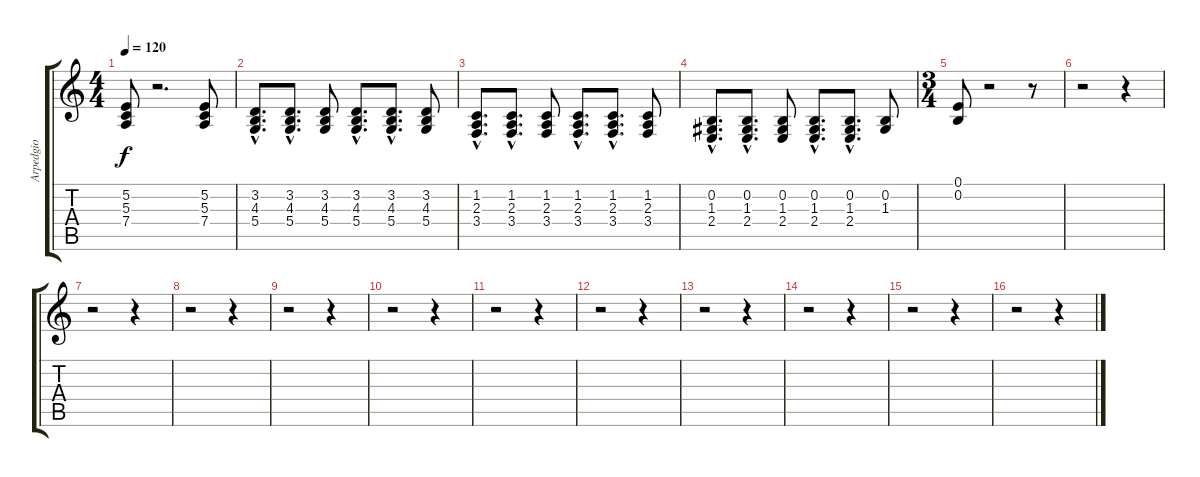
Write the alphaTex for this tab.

\track ("Arpedgio" "Arpedgio") {instrument brightacousticpiano}
\staff {score tabs}
\tuning (E4 B3 G3 D3 A2 E2) {hide}
\ts (4 4)
\tempo 120
\clef g2
\ks c
(5.2 5.3 7.4).8{dy f} r.2{d} (5.2 5.3 7.4).8 |
(3.2{hac} 4.3{hac} 5.4{hac}).8{d} (3.2{hac} 4.3{hac} 5.4{hac}).8{d} (3.2 4.3 5.4).8 (3.2{hac} 4.3{hac} 5.4{hac}).8{d} (3.2{hac} 4.3{hac} 5.4{hac}).8{d} (3.2 4.3 5.4).8 |
(1.2{hac} 2.3{hac} 3.4{hac}).8{d} (1.2{hac} 2.3{hac} 3.4{hac}).8{d} (1.2 2.3 3.4).8 (1.2{hac} 2.3{hac} 3.4{hac}).8{d} (1.2{hac} 2.3{hac} 3.4{hac}).8{d} (1.2 2.3 3.4).8 |
(0.2{hac} 1.3{hac} 2.4{hac}).8{d} (0.2{hac} 1.3{hac} 2.4{hac}).8{d} (0.2 1.3 2.4).8 (0.2{hac} 1.3{hac} 2.4{hac}).8{d} (0.2{hac} 1.3{hac} 2.4{hac}).8{d} (0.2 1.3).8 |
\ts (3 4)
(0.1 0.2).8 r.2 r.8 |
r.2 r.4 |
r.2 r.4 |
r.2 r.4 |
r.2 r.4 |
r.2 r.4 |
r.2 r.4 |
r.2 r.4 |
r.2 r.4 |
r.2 r.4 |
r.2 r.4 |
r.2 r.4
